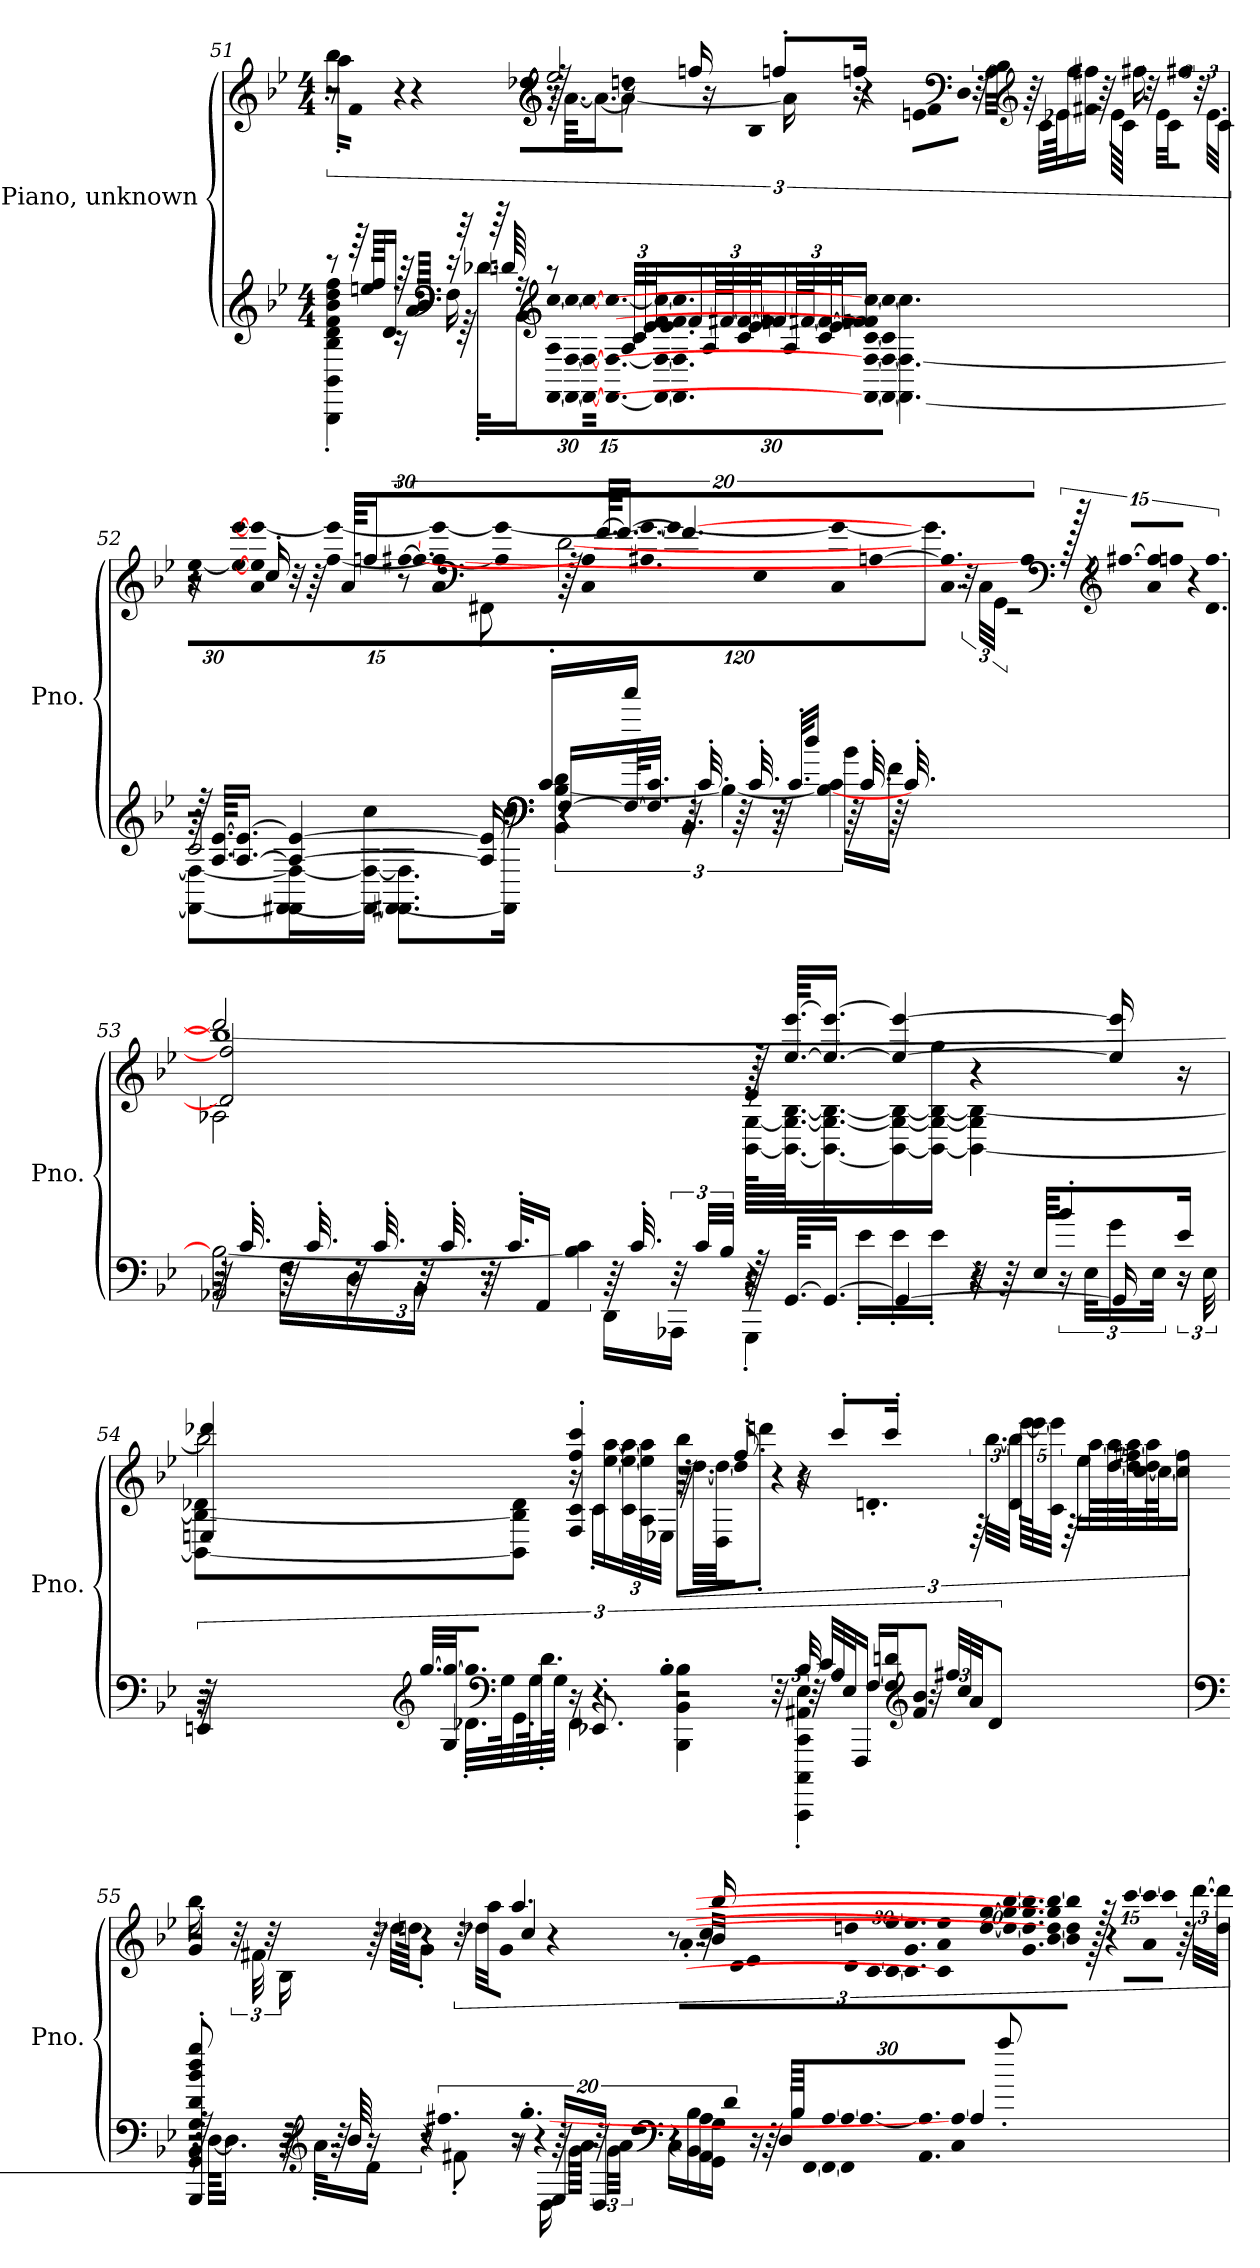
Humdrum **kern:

**kern	**kern
*part1	*part1
*staff2	*staff1
*I"Piano, unknown	*
*I'Pno.	*
!!LO:PB:g=z
*clefG2	*clefG2
*k[b-e-]	*k[b-e-]
*M4/4	*M4/4
=51	=51
*^	*^
*	*	*	*^
*	*	*	*	*^
8r	4BBB-\' 4BB-\' 4B-\' 4d\' 4f\' 4b-\' 4dd\' 4ff\'	2r	4bb-'\	2r	12r
.	.	.	.	.	24aa'\LL
64r	.	.	.	.	16f\JJ
32een/LLL	.	.	.	.	.
64ff/JK	.	.	.	.	.
16d/JJ	.	.	.	.	64r
.	.	.	.	.	32dd-X\LLL
.	.	.	.	.	64ddn\JJJk
64r	16r	.	4r	.	16B-\
32a/LLL	.	.	.	.	.
64b-/JJJk	.	.	.	.	.
*clefF4	*	*	*	*	*
16r	16F\	.	.	.	64r
.	.	.	.	.	32en\LLL
.	.	.	.	.	64f\JK
*	*	*clefF4	*	*	*
32r	64r	.	.	.	16D\JJ
.	32.d-X'\KLL	.	.	.	.
64r	.	.	.	.	.
64dn/	.	.	.	.	.
16r	16BB-\	.	.	.	48r
.	.	.	.	.	48A\LLL
.	.	.	.	.	48B-\JJJ
*clefG2	*	*clefG2	*	*	*
*	*Xbrackettup	*	*	*	*
!	!LO:N:vis=256	!	!	!	!
8r	[1920%17FF\ 1920%17A\ [1920%17cc\LLL	8r	128r	2ee-/	64r
.	.	.	[64.a\KKLL	.	.
!	!LO:N:vis=256	!	!	!	!
.	1920%17FF\_ [1920%17F\ 1920%17cc\_J	.	.	.	.
.	.	.	.	.	32c\LLL
!	!LO:N:vis=64	!	!	!	!
.	960%17FF\_ 960%17F\_ 960%17cc\_	.	.	.	.
.	.	.	16.a\JJ_	.	.
.	1920ryy	.	.	.	.
!	!LO:N:vis=64.	!	!	!	!
.	640%17FF\_ 640%17F\_ 640%17cc\_	.	.	.	.
.	.	.	.	.	64e-X\JK
!	!LO:N:vis=64	!	!	!	!
.	960%17FF\_ 960%17F\_ [960%17f\ 960%17cc\_	.	.	.	16ff\
!	!LO:N:vis=64.	!	!	!	!
.	640%17FF\_ 640%17F\_ 640%17e-\ 640%17f\_ 640%17cc\_	.	.	.	.
.	1920ryy	.	.	.	.
!	!LO:N:vis=256	!	!	!	!
.	1920%17FF\_ 1920%17F\_ [1920%17c\ 1920%17f\] 1920%17cc\_L	.	.	.	.
!	!LO:N:vis=256	!	!	!	!
.	1920%17FF\_ 1920%17F\_ 1920%17c\] 1920%17cc\_JJJJJ	.	.	.	.
48A/LLL	4.FF\_ 4.F\_ 4.cc\]	16r	4a\_	.	16f#X\ 16ff#X\JJ
48c/	.	.	.	.	.
48e-/J	.	.	.	.	.
16f/	.	16ffn/	.	.	64r
.	.	.	.	.	32e-\LLL
.	.	.	.	.	64c\JJJk
96A/LL	.	16r	.	.	16ff#X\
[96f#X/J	.	.	.	.	.
48c/ 48f#/_	.	.	.	.	.
48e-/ 48f#/]J	.	.	.	.	.
16fn/	.	8ffn'/L	.	.	48r
.	.	.	.	.	48e-\LLL
.	.	.	.	.	48c\J
96A/LL	.	.	16a\]	.	16ff#X\JJ
[96f#X/J	.	.	.	.	.
48c/ 48f#/_	.	.	.	.	.
48e-/ 48f#/]J	.	.	.	.	.
16fn/JJ	.	16ffn/Jk	16r	.	48r
.	.	.	.	.	48e-\LLL
.	.	.	.	.	48c'\JJJ
!!LO:LB:g=z	!!	!!	!!
=52	=52	=52	=52	=52	=52
*^	*^	*	*	*	*
*	*	*	*	*	*	*	*Xbrackettup
!	!	!	!	!	!	!	!LO:N:vis=64
2c/	8FF\_ 8F\_L	128r	2r	2r	4r	16r	[960%17ee-\LLLL
.	.	[64.A/ [64.e-/KKLL	.	.	.	.	.
!	!	!	!	!	!	!	!LO:N:vis=64
.	.	.	.	.	.	.	960%17ee-\_ [960%17eee-\J
.	.	16.A/_ 16.e-/_JJ	.	.	.	.	.
.	.	.	.	.	.	.	1920ryy
!	!	!	!	!	!	!	!LO:N:vis=32
.	.	.	.	.	.	.	640%23a\ 640%23ee-\] 640%23eee-\_
.	.	.	.	.	.	16cc'/	.
!	!	!	!	!	!	!	!LO:N:vis=64
.	.	.	.	.	.	.	[960%17ff\ 960%17eee-\_L
!	!	!	!	!	!	!	!LO:N:vis=64
.	.	.	.	.	.	.	960%17a\ 960%17ff\_ 960%17eee-\_
!	!	!	!	!	!	!	!LO:N:vis=64
.	.	.	.	.	.	.	960%17ff\] 960%17eee-\_J
!	!	!	!	!	!	!	!LO:N:vis=32.
.	16FF\_ 16FF#X\ 16F\_L	4A/_ 4e-/_	.	.	.	32r	1920%103ff#X\ 1920%103eee-\_
.	.	.	.	.	.	64r	.
.	.	.	.	.	.	64a/KKLL	.
!	!	!	!	!	!	!	!LO:N:vis=32
.	.	.	.	.	.	.	640%23eee-\_
.	16FF\_ 16F\_ 16cc\JJ	.	.	.	.	16ffn/	.
!	!	!	!	!	!	!	!LO:N:vis=32
.	.	.	.	.	.	.	640%23a\ 640%23eee-\_JJ
!	!	!	!	!	!	!LO:N:vis=64	!
.	8.FF\_ 8.FF#X\ 8.F\]L	.	.	.	8r	[960%17ff#X/LL	.
.	.	.	.	.	.	.	8.eee-\J]
!	!	!	!	!	!	!LO:N:vis=64.	!
.	.	.	.	.	.	640%17ff#/_	.
.	.	.	.	.	.	1920ryy	.
!	!	!	!	!	!	!LO:N:vis=64	!
.	.	.	.	.	.	960%17a/ 960%17ff#/]	.
!	!	!	!	!	!	!LO:N:vis=256	!
.	.	.	.	.	.	1920%17cc/L	.
!	!	!	!	!	!	!LO:N:vis=256	!
.	.	.	.	.	.	[1920%17ffn/J	.
!	!	!	!	!	!	!LO:N:vis=64.	!
.	.	.	.	.	.	640%17a/ 640%17ff/_	.
.	.	.	.	.	.	1920ryy	.
!	!	!	!	!	!	!LO:N:vis=64	!
.	.	.	.	.	.	960%17ff/JJJJ]	.
*	*	*	*	*clefF4	*	*	*
.	.	16A/] 16e-/]	.	.	8FF#X'\	960r	.
.	.	.	.	.	.	160.r	.
*	*	*	*	*clefG2	*	*	*
.	.	.	.	.	.	[48.ff#X/LLL	.
.	.	.	.	.	.	48a/ 48ff#/]J	.
.	16FF\] 16cc\Jk	16r	.	.	.	16ffn/JJ	.
*	*	*	*	*	*	*	*brackettup
.	.	.	.	.	.	.	48r
.	.	.	.	.	.	.	48a\LLL
.	.	.	.	.	.	.	48e-\JJJ
*clefF4	*	*	*	*	*	*	*
*	*brackettup	*	*	*	*	*	*
[16F/LL	6BB-\ [6B-\ 6d\	16c'/LL	4r	128r	[2bb-\	8r	.
.	.	.	.	.	.	.	2r
.	.	.	.	[64.ddd/KKLL	.	.	.
.	.	.	.	16.ddd/JJ_	.	.	.
64F/KL_	.	16fff/JJ	.	.	.	.	.
32.F/] 32.c/JJJ	.	.	.	.	.	.	.
64r	.	4.BB-/	.	4.ddd/_	.	[4.d/ [4.ff/	.
32.c'/	.	.	.	.	.	.	.
.	6B-\_	.	.	.	.	.	.
64r	.	.	.	.	.	.	.
32.c'/	.	.	.	.	.	.	.
64r	.	.	8r	.	.	.	.
32.c'/KLL	.	.	.	.	.	.	.
16dd/JJ	.	.	.	.	.	.	.
.	6B-\_ 6c\	.	.	.	.	.	.
64r	.	.	16b-\LL	.	.	.	.
32.c'/	.	.	.	.	.	.	.
64r	.	.	16f\JJ	.	.	.	.
32.c'/	.	.	.	.	.	.	.
1920ryy	1920ryy	1920ryy	1920ryy	1920ryy	1920ryy	1920ryy	.
!!LO:LB:g=z	!!	!!	!!
=53	=53	=53	=53	=53	=53	=53	=53
64r	3B-\_	2AA-X/	16r	2ddd/]	1bb-_	2d/] 2ff/]	2A-X\
32.c'/	.	.	.	.	.	.	.
64r	.	.	16F\LL	.	.	.	.
32.c'/	.	.	.	.	.	.	.
64r	.	.	16D\	.	.	.	.
32.c'/	.	.	.	.	.	.	.
64r	.	.	16BB-\JJ	.	.	.	.
32.c'/	.	.	.	.	.	.	.
64r	.	.	8r	.	.	.	.
32.c'/KLL	.	.	.	.	.	.	.
16FF/JJ	.	.	.	.	.	.	.
.	6B-\] 6c\	.	.	.	.	.	.
64r	.	.	16DD\LL	.	.	.	.
32.c'/	.	.	.	.	.	.	.
48r	.	.	16AAA-X\JJ	.	.	.	.
48c/LLL	.	.	.	.	.	.	.
48B-/JJJ	.	.	.	.	.	.	.
4r	16r	128r	4GGG'\	128r	.	4e-'/	[128BB-\ [128G\KLLLL
.	.	[64.GG/KKLL	.	[64.ee-/ [64.eee-/KKLL	.	.	64.BB-\_ 64.G\_ [64.B-\JJ
.	.	16.GG/JJ_	.	16.ee-/_ 16.eee-/_JJ	.	.	16.BB-\_ 16.G\_ 16.B-\_
.	16e-'\LL	.	.	.	.	.	.
.	16e-'\	4GG/_	.	4ee-/_ 4eee-/_	.	.	16BB-\_ 16G\_ 16B-\_
.	16e-'\JJ	.	.	.	.	.	16BB-\_ 16G\_ 16B-\_ 16gg\JJ
32r	16r	.	4r	.	.	4r	4BB-\_ 4G\] 4B-\_
64r	.	.	.	.	.	.	.
64E-/KKKL	.	.	.	.	.	.	.
8b-'/	24r	.	.	.	.	.	.
.	48E-\KLL	.	.	.	.	.	.
*	*Xbrackettup	*	*	*	*	*	*
.	24g\	16GG/]	.	16ee-/] 16eee-/]	.	.	.
.	48E-\JJk	.	.	.	.	.	.
*	*brackettup	*	*	*	*	*	*
16e-/Jk	24r	16r	.	16r	.	.	.
.	48E-\	.	.	.	.	.	.
*	*	*v	*v	*	*	*	*
!!LO:LB:g=z	!!	!!	!!
=54	=54	=54	=54	=54	=54	=54
96r	16r	4EEn/	1r	2bb-\]	4En/ 4ddd-X/	8BB-\_ 8B-\_ 8d-X\L
*clefG2	*	*	*	*	*	*
[48.gg/LLL	.	.	.	.	.	.
48G/ 48gg/_JJ	.	.	.	.	.	.
8.gg/J]	32.d-X'\LLL	.	.	.	.	.
*clefF4	*	*	*	*	*	*
.	64G\K	.	.	.	.	.
.	32.GG\	.	.	.	.	8BB-\] 8B-\] 8d-\J
.	64G\K	.	.	.	.	.
.	32.d-'\	.	.	.	.	.
.	64G\JJJk	.	.	.	.	.
64r	4FF\	16r	.	.	4F/' 4c/' 4ff/' 4ccc/'	16r
32.B-'/	.	.	.	.	.	.
48r	.	8.EE-X'/	.	.	.	16c'\LL
48B-/	.	.	.	.	.	.
48r	.	.	.	.	.	.
*Xbrackettup	*	*	*	*	*	*Xbrackettup
48c/LLL	.	.	.	.	.	[24.ee-\ [24.aa\
48A/	.	.	.	.	.	.
48E-/J	.	.	.	.	.	.
16FFF/JJ	.	.	.	.	.	48c\ 48ee-\_ 48aa\_L
.	.	.	.	.	.	48A\ 48ee-\] 48aa\]
.	.	.	.	.	.	48E-X\JJJ
*	*	*	*	*	*	*brackettup
[16F/LL	4BBB-\ 4BB-\ 4B-\	2r	.	8bb-\L	16r	96r
.	.	.	.	.	.	[48.dd\LLL
.	.	.	.	.	.	48D\ 48dd\_J
16F/] 16dn/J	.	.	.	.	8.ff'/	16dd\JJ]
*clefG2	*	*	*	*	*	*
8f/ 8b-/J	.	.	.	8dddn'\J	.	64r
.	.	.	.	.	.	32.dn'\
.	.	.	.	.	.	96r
.	.	.	.	.	.	[48.bb-\LLL
.	.	.	.	.	.	48d\ 48bb-\]JJJ
16r	4AAA\' 4AA\' 4A\' 4f#X\' 4cc\'	.	.	4r	16r	[40eee-\LLL
.	.	.	.	.	.	80eee-\K_
.	.	.	.	.	.	40c\ 40eee-\]JJJ
48ff#X/LLL	.	.	.	.	8ccc'/L	80r
.	.	.	.	.	.	20ee-\LL
48cc/	.	.	.	.	.	.
48a/JJ	.	.	.	.	.	.
*	*	*	*	*	*	*Xbrackettup
8d/J	.	.	.	.	.	[80aa\LL
.	.	.	.	.	.	[80dd\ 80aa\_
.	.	.	.	.	.	80dd\_ 80ff#X\ 80aa\_J
.	.	.	.	.	.	[40cc\ 40dd\] 40aa\]
.	.	.	.	.	16ccc'/Jk	80cc\JK_
.	.	.	.	.	.	20cc\] 20ff#\JJ
*	*	*	*v	*v	*v	*v
!!LO:LB:g=z
=55	=55	=55	=55
*clefF4	*	*	*
*	*	*	*^
*	*	*	*	*^
8GGG/' 8GG/' 8BB-/' 8G/' 8d/' 8b-/' 8dd/' 8gg/'	128r	2r	4g'/	16bb-\	2r
.	[64.D\KKLL	.	.	.	.
.	16.D\JJ]	.	.	.	.
*	*	*	*	*brackettup	*
.	.	.	.	48r	.
.	.	.	.	48f#X\	.
.	.	.	.	48r	.
32r	64r	.	.	16B-\	.
*clefG2	*	*	*	*	*
.	32.a'\KLL	.	.	.	.
64r	.	.	.	.	.
64b-/	.	.	.	.	.
16r	16d\JJ	.	.	64r	.
.	.	.	.	32dd-X\LLL	.
.	.	.	.	64ddn\JJK	.
*brackettup	*	*	*	*	*
!LO:N:vis=64	!	!	!	!	!
960%17r	8r	.	4r	8g'\J	.
!LO:N:vis=64.	!	!	!	!	!
640%17ff#X/	.	.	.	.	.
1920ryy	.	.	.	.	.
!LO:N:vis=64.	!	!	!	!	!
640%17gg'/	.	.	.	.	.
!LO:N:vis=128	!	!	!	!	!
1920%17r	.	.	.	.	.
!LO:N:vis=64.	!	!	!	!	!
640%17dd/	.	.	.	.	.
1920ryy	.	.	.	.	.
!LO:N:vis=64	!	!	!	!	!
960%17bb-/	.	.	.	.	.
16r	8f#X'\	.	.	48r	.
.	.	.	.	48dd-X\LLL	.
.	.	.	.	48aa\J	.
64r	.	.	.	16g\JJ	.
32b-/LLL	.	.	.	.	.
64gg/L	.	.	.	.	.
*Xbrackettup	*	*	*	*	*
!LO:N:vis=256	!	!	!	!	!
[1920%17d/L	16r	8r	4.aa/	64r	4cc/
!LO:N:vis=256	!	!	!	!	!
1920%17d/_ [1920%17ff#/JJ	.	.	.	.	.
.	.	.	.	32.a'\KLL	.
!LO:N:vis=32	!	!	!	!	!
640%23d/] 640%23ff#/_	.	.	.	.	.
!LO:N:vis=64.	!	!	!	!	!
640%17ff#/L_	.	.	.	.	.
.	16D\	.	.	16d\	.
!LO:N:vis=64.	!	!	!	!	!
640%17f#/ 640%17ff#/_	.	.	.	.	.
1920ryy	.	.	.	.	.
!LO:N:vis=64	!	!	!	!	!
960%17a/ 960%17ff#/_JJJJ	.	.	.	.	.
4ff#/]	64r	16E-/LL	.	16e-\	.
.	32g\LLL	.	.	.	.
.	64a\JJJk	.	.	.	.
*	*brackettup	*	*	*	*
.	48r	16D/JJ	.	16d\ 16ddn\	.
.	48g\LLL	.	.	.	.
.	48a\JJJ	.	.	.	.
*clefF4	*	*	*	*	*
*	*	*	*	*Xbrackettup	*
!	!	!	!	!LO:N:vis=256	!
.	16C\LL	4r	.	[1920%17c\LLL	8r
!	!	!	!	!LO:N:vis=256	!
.	.	.	.	1920%17c\_ [1920%17ee-\J	.
!	!	!	!	!LO:N:vis=64.	!
.	.	.	.	640%17c\_ 640%17g\ 640%17ee-\_	.
.	.	.	.	1920ryy	.
!	!	!	!	!LO:N:vis=64	!
.	.	.	.	960%17c\] 960%17a\ 960%17ee-\]	.
!	!	!	!	!LO:N:vis=256	!
.	16BB-\ 16B-\	.	.	[1920%17dd\ [1920%17gg\L	.
!	!	!	!	!LO:N:vis=256	!
.	.	.	.	1920%17dd\_ 1920%17gg\_ [1920%17bb-\J	.
!	!	!	!	!LO:N:vis=64.	!
.	.	.	.	640%17g\ 640%17dd\_ 640%17gg\_ 640%17bb-\_	.
.	.	.	.	1920ryy	.
!	!	!	!	!LO:N:vis=256	!
.	.	.	.	[1920%17b-\ 1920%17dd\_ 1920%17gg\] 1920%17bb-\_L	.
!	!	!	!	!LO:N:vis=256	!
.	.	.	.	1920%17b-\] 1920%17dd\] 1920%17bb-\]JJJJJ	.
8aa'/	16AA\ 16A\	.	16r	960r	16cc/LL
.	.	.	.	160.r	.
.	.	.	.	[96ccc\KLLL	.
.	.	.	.	48a\ 48ccc\_	.
.	.	.	.	48ccc\JJJ]	.
*	*	*	*	*brackettup	*
.	16GG\ 16G\JJ	.	16bb-/	96r	16b-/JJ
.	.	.	.	[48.ddd\LLL	.
.	.	.	.	48dd\ 48ddd\]JJJ	.
*v	*v	*v	*	*	*
*	*v	*v	*v
=	=
*-	*-
